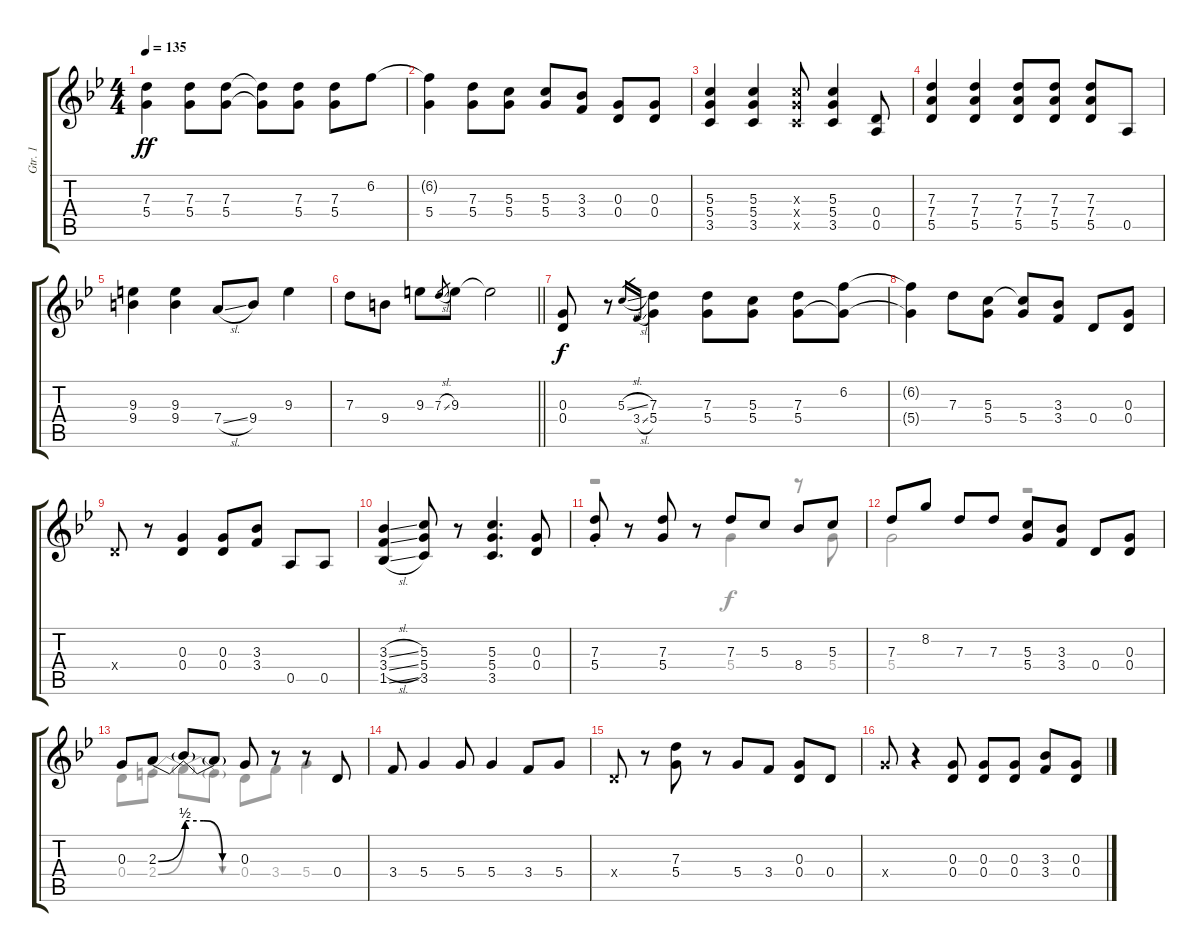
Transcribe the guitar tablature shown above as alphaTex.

\track ("Gtr. 1" "Gtr. 1") {instrument overdrivenguitar}
\staff {score tabs}
\tuning (E4 B3 G3 D3 A2 E2) {hide}
\voice
\ts (4 4)
\tempo 135
\clef g2
\ks bb
(7.3 5.4).4{dy ff} (7.3 5.4).8 (7.3 5.4).8 (7.3{t} 5.4{t}).8 (7.3 5.4).8 (7.3 5.4).8 6.2.8 |
(6.2{t} 5.4).4 (7.3 5.4).8 (5.3 5.4).8 (5.3 5.4).8 (3.3 3.4).8 (0.3 0.4).8 (0.3 0.4).8 |
(5.3 5.4 3.5).4 (5.3 5.4 3.5).4 (5.3{x} 5.4{x} 3.5{x}).8 (5.3 5.4 3.5).4 (0.4 0.5).8 |
(7.3 7.4 5.5).4 (7.3 7.4 5.5).4 (7.3 7.4 5.5).8 (7.3 7.4 5.5).8 (7.3 7.4 5.5).8 0.5.8 |
(9.3 9.4).4 (9.3 9.4).4 7.4{sl}.8 9.4.8 9.3.4 |
\barLineRight lightlight
7.3.8 9.4.8 9.3.8 7.3{sl}.8{gr} 9.3.8 9.3{t}.2 |
(0.3 0.4).8{dy f} r.8 5.3{sl}.16{gr} 3.4{sl}.16{gr} (7.3 5.4).4 (7.3 5.4).8 (5.3 5.4).8 (7.3 5.4).8 (6.2 5.4{t}).8 |
(6.2{t} 5.4{t}).4 7.3.8 (5.3 5.4).8 (5.3{t} 5.4).8 (3.3 3.4).8 0.4.8 (0.3 0.4).8 |
0.4{x}.8 r.8 (0.3 0.4).4 (0.3 0.4).8 (3.3 3.4).8 0.5.8 0.5.8 |
(3.3{sl} 3.4{sl} 1.5{sl}).4 (5.3 5.4 3.5).8 r.8 (5.3 5.4 3.5).4{d} (0.3 0.4).8 |
(7.3{st} 5.4{st}).8 r.8 (7.3 5.4).8 r.8 7.3.8 5.3.8 8.4.8 5.3.8 |
7.3.8 8.2.8 7.3.8 7.3.8 (5.3 5.4).8 (3.3 3.4).8 0.4.8 (0.3 0.4).8 |
0.3.8 2.3{be (bend 0 0 60 2)}.8 2.3{be (custom 0 2 20 2 40 0 60 0) t}.8 2.3{t}.8 0.3.8 r.8 r.8 0.4.8 |
3.4.8 5.4.4 5.4.8 5.4.4 3.4.8 5.4.8 |
0.4{x}.8 r.8 (7.3 5.4).8 r.8 5.4.8 3.4.8 (0.3 0.4).8 0.4.8 |
5.4{x}.8 r.4 (0.3 0.4).8 (0.3 0.4).8 (0.3 0.4).8 (3.3 3.4).8 (0.3 0.4).8
\voice
\clef g2
\ottava regular
\simile none
\ks bb
|
|
|
|
|
\barLineRight lightlight
|
|
|
|
|
r.2 5.4.4{dy f} r.8 5.4.8 |
5.4.2 r.2 |
0.4.8 2.4{be (bend 0 0 60 2)}.8 2.4{be (custom 0 2 20 2 40 0 60 0) t}.8 2.4{t}.8 0.4.8 3.4.8 5.4.4 |
|
|
